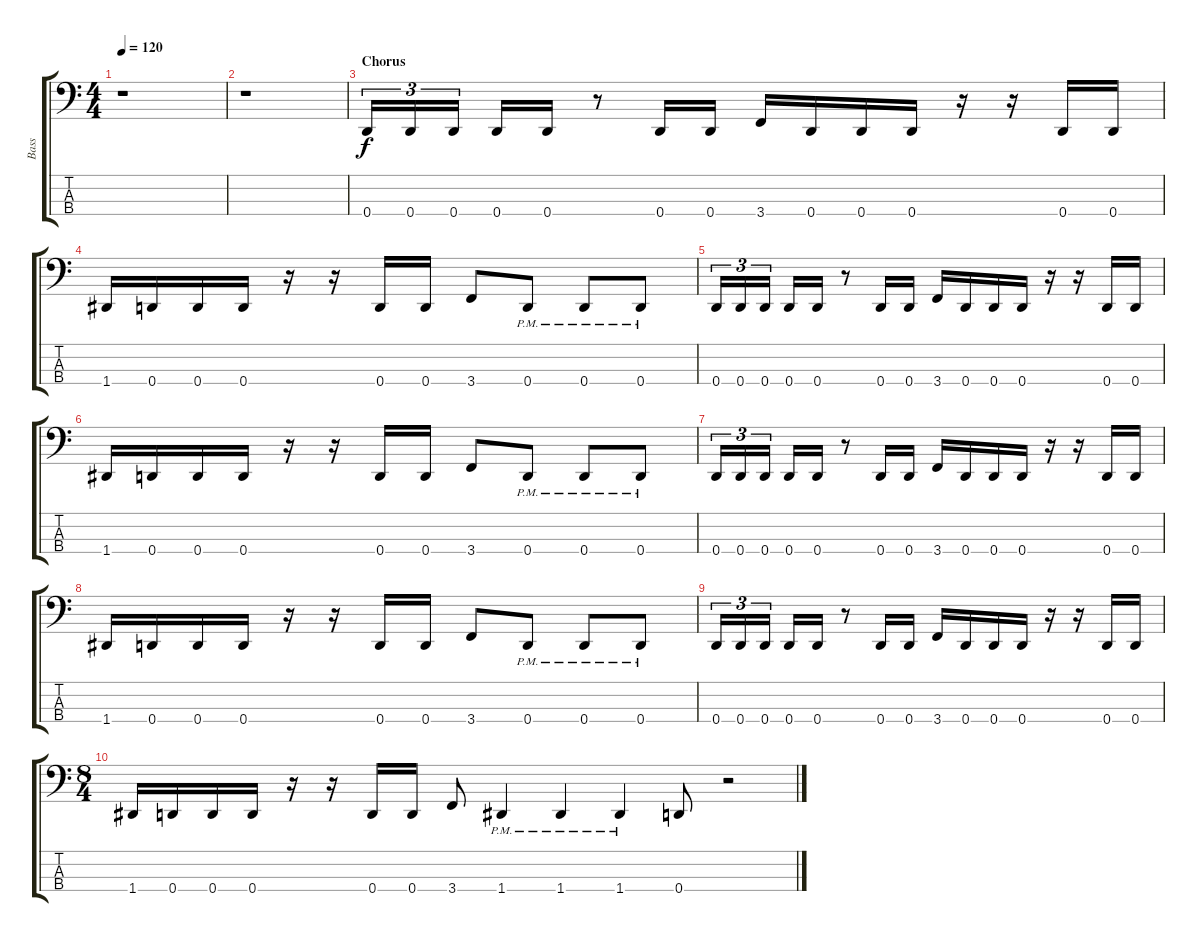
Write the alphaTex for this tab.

\track ("Bass" "Bass") {instrument electricbasspick}
\staff {score tabs}
\tuning (G2 D2 A1 D1) {hide}
\ts (4 4)
\tempo 120
\clef f4
\ks c
r.1{dy f} |
r.1 |
\section ("" "Chorus")
0.4.16{tu (3 2)} 0.4.16{tu (3 2)} 0.4.16{tu (3 2)} 0.4.16 0.4.16 r.8 0.4.16 0.4.16 3.4.16 0.4.16 0.4.16 0.4.16 r.16 r.16 0.4.16 0.4.16 |
1.4.16 0.4.16 0.4.16 0.4.16 r.16 r.16 0.4.16 0.4.16 3.4.8 0.4{pm}.8 0.4{pm}.8 0.4{pm}.8 |
0.4.16{tu (3 2)} 0.4.16{tu (3 2)} 0.4.16{tu (3 2)} 0.4.16 0.4.16 r.8 0.4.16 0.4.16 3.4.16 0.4.16 0.4.16 0.4.16 r.16 r.16 0.4.16 0.4.16 |
1.4.16 0.4.16 0.4.16 0.4.16 r.16 r.16 0.4.16 0.4.16 3.4.8 0.4{pm}.8 0.4{pm}.8 0.4{pm}.8 |
0.4.16{tu (3 2)} 0.4.16{tu (3 2)} 0.4.16{tu (3 2)} 0.4.16 0.4.16 r.8 0.4.16 0.4.16 3.4.16 0.4.16 0.4.16 0.4.16 r.16 r.16 0.4.16 0.4.16 |
1.4.16 0.4.16 0.4.16 0.4.16 r.16 r.16 0.4.16 0.4.16 3.4.8 0.4{pm}.8 0.4{pm}.8 0.4{pm}.8 |
0.4.16{tu (3 2)} 0.4.16{tu (3 2)} 0.4.16{tu (3 2)} 0.4.16 0.4.16 r.8 0.4.16 0.4.16 3.4.16 0.4.16 0.4.16 0.4.16 r.16 r.16 0.4.16 0.4.16 |
\ts (8 4)
1.4.16 0.4.16 0.4.16 0.4.16 r.16 r.16 0.4.16 0.4.16 3.4.8 1.4{pm}.4 1.4{pm}.4 1.4{pm}.4 0.4.8 r.2
